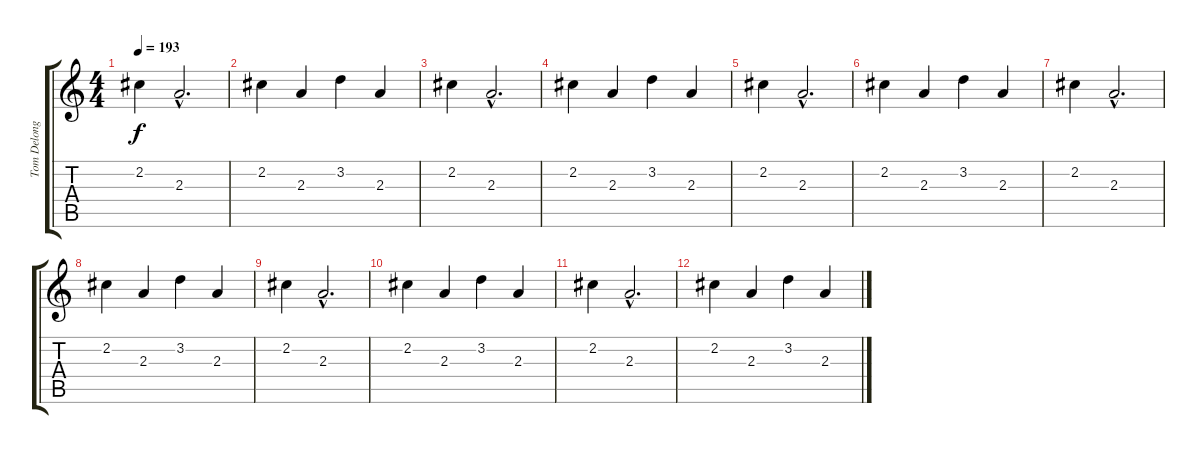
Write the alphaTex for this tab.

\track ("Tom Delong ( Clean)" "Tom Delong") {instrument electricguitarclean}
\staff {score tabs}
\tuning (E4 B3 G3 D3 A2 E2) {hide}
\ts (4 4)
\tempo 193
\clef g2
\ks c
2.2.4{dy f} 2.3{hac}.2{d} |
2.2.4 2.3.4 3.2.4 2.3.4 |
2.2.4 2.3{hac}.2{d} |
2.2.4 2.3.4 3.2.4 2.3.4 |
2.2.4 2.3{hac}.2{d} |
2.2.4 2.3.4 3.2.4 2.3.4 |
2.2.4 2.3{hac}.2{d} |
2.2.4 2.3.4 3.2.4 2.3.4 |
2.2.4 2.3{hac}.2{d} |
2.2.4 2.3.4 3.2.4 2.3.4 |
2.2.4 2.3{hac}.2{d} |
2.2.4 2.3.4 3.2.4 2.3.4
